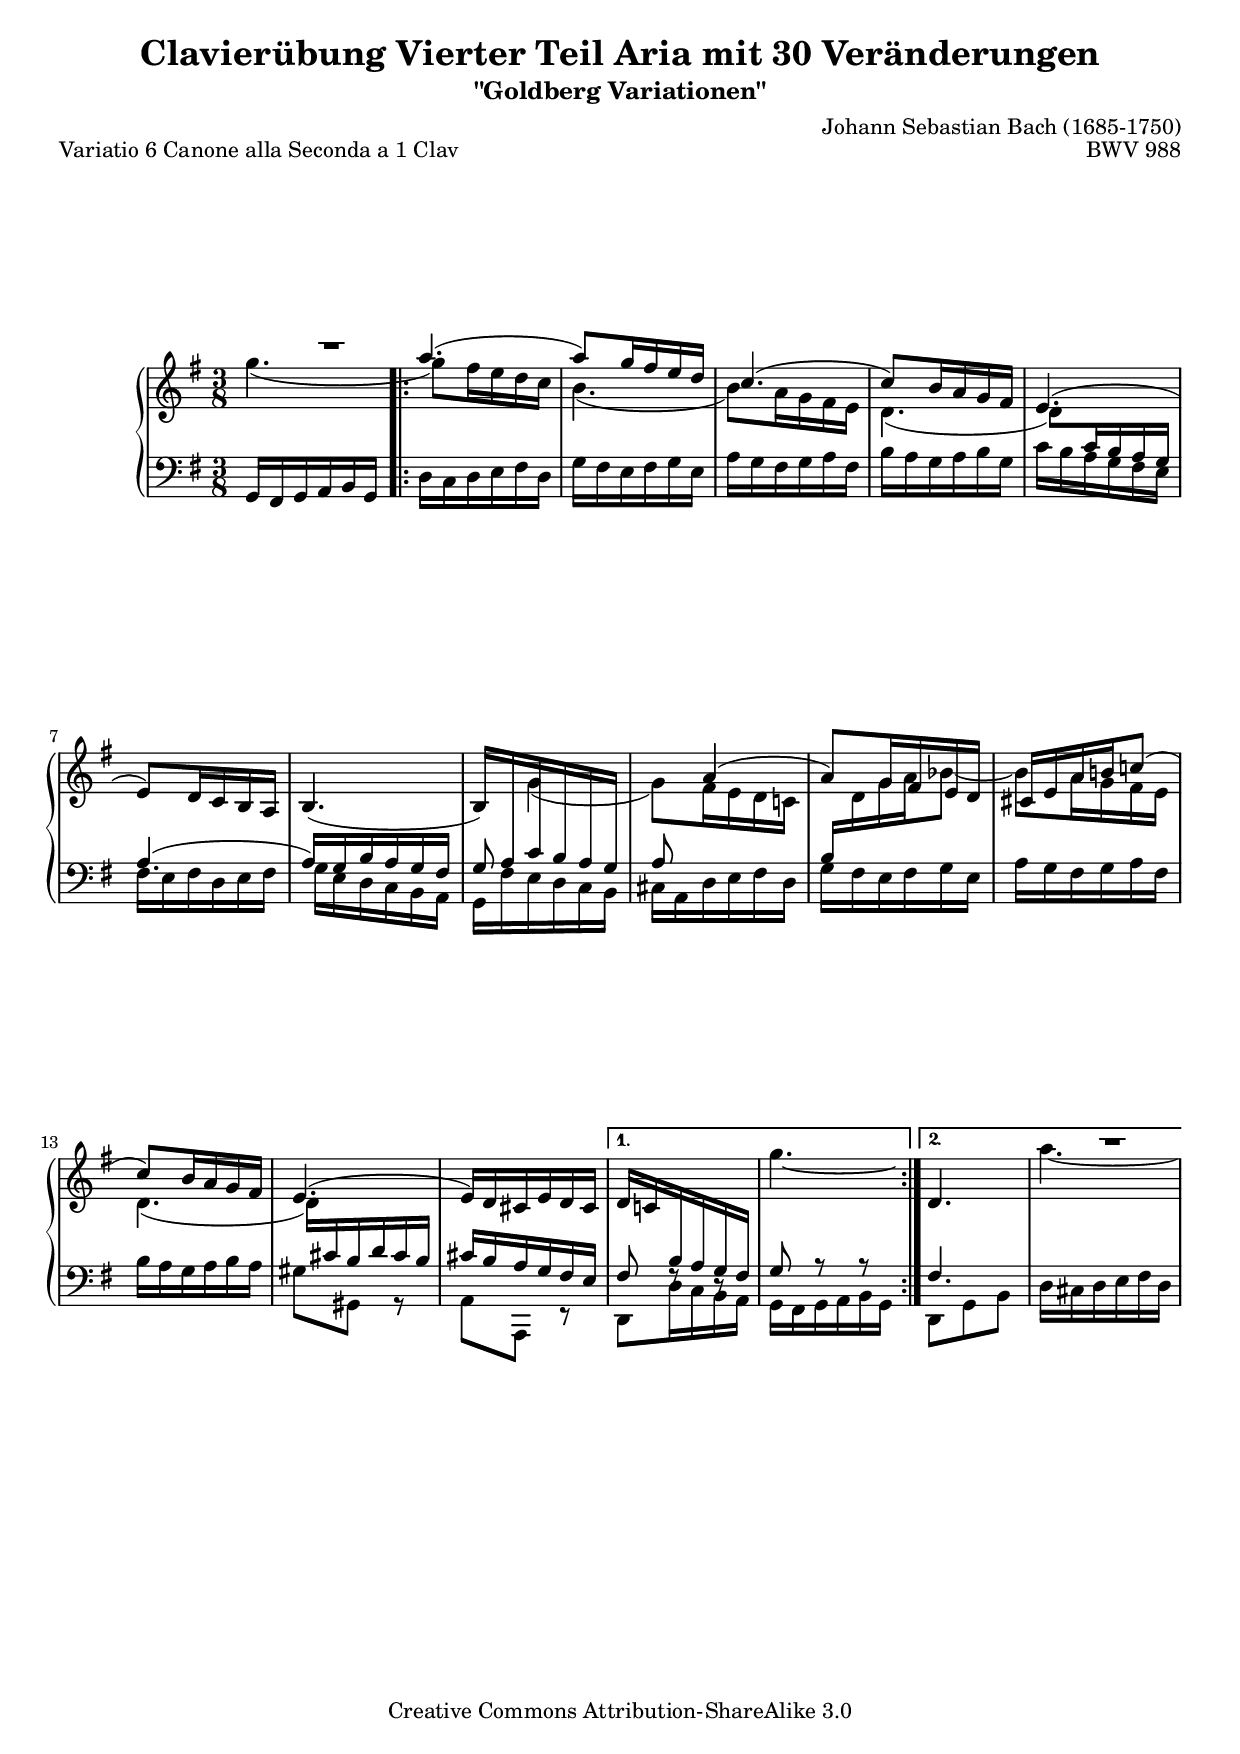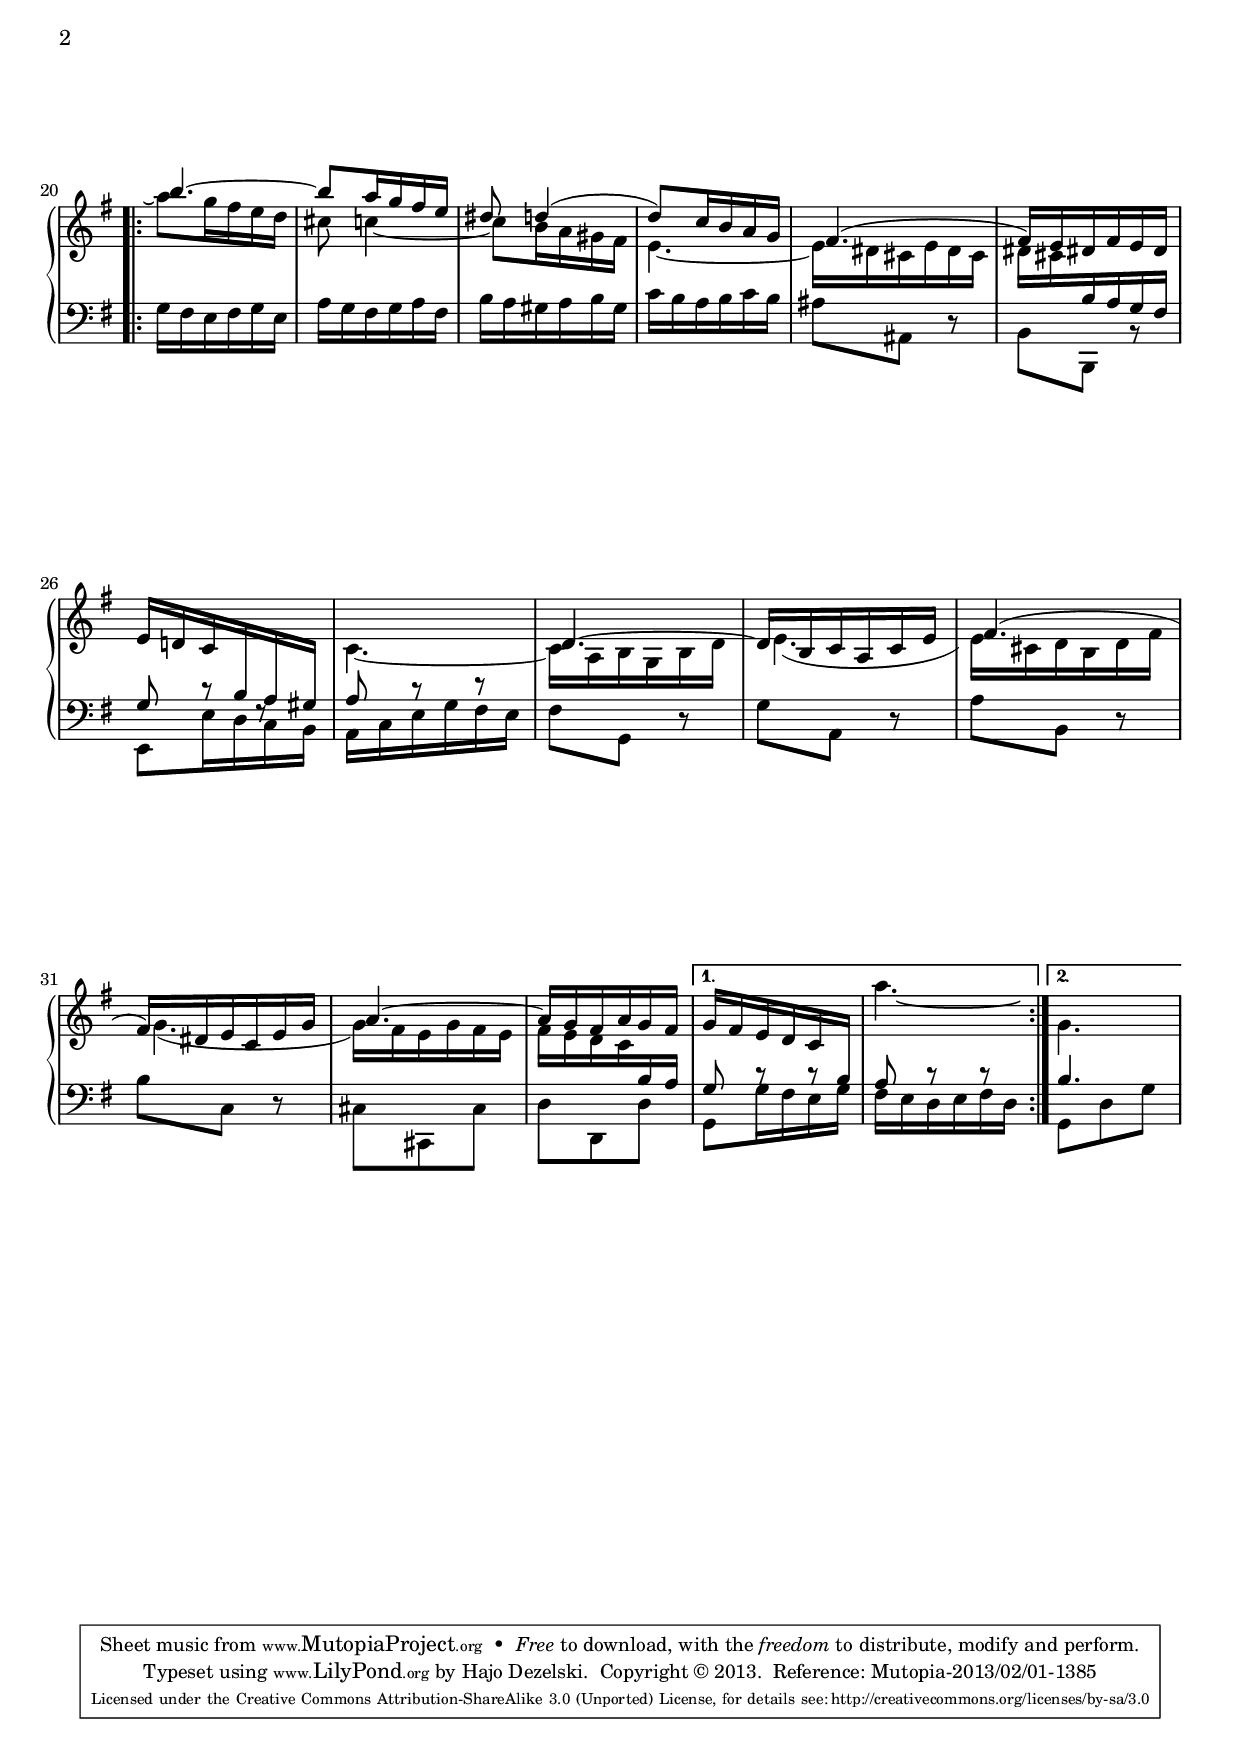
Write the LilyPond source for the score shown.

\version "2.16.1"

\paper {
	markup-system-spacing #'basic-distance = #25 %distance from header/title to 1st system
	top-system-spacing #'basic-distance = #20 %dist. from top to 1st system when no titles exist
	system-system-spacing #'basic-distance = #30  %fixed distance between systems
	ragged-bottom = ##t
	ragged-last-bottom = ##t
}

%#(set-default-paper-size "letter")

#(set-global-staff-size 19)

\header {
        title = "Clavierübung Vierter Teil Aria mit 30 Veränderungen"
        subtitle = "\"Goldberg Variationen\""
        piece = "Variatio 6 Canone alla Seconda a 1 Clav"
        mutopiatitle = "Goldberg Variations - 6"
        composer = "Johann Sebastian Bach (1685-1750)"
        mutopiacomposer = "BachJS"
        opus = "BWV 988"
        date = "1741"
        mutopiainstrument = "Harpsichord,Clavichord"
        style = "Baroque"
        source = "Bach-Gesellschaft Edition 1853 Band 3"
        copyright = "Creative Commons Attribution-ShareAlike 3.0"
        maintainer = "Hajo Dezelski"
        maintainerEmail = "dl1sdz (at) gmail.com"
	
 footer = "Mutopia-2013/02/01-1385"
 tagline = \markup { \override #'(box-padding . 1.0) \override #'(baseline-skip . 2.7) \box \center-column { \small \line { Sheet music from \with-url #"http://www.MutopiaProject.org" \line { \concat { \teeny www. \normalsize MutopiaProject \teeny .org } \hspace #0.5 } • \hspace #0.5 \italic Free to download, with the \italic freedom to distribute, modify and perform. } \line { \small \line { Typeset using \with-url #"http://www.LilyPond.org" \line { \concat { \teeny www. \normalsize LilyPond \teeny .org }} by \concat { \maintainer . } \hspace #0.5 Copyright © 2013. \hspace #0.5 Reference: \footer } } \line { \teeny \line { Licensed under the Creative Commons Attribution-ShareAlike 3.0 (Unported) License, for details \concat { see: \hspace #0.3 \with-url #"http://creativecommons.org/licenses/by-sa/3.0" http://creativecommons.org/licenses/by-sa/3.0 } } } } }
}

% Macros %%%%%%%%%%%%%%%%%%%%%%%%%%%%%%%%%%%%%%%%%%%%%%%%%%%%

staffUpper = {\change Staff = upper \stemDown}
staffLower = {\change Staff = lower \stemUp}


extendLaissezVibrer = #(define-music-function (parser location further) (number?) 
#{
   \once \override LaissezVibrerTie  #'X-extent = #'(0 . 0)
   \once \override LaissezVibrerTie  #'details #'note-head-gap = #(/ further -2)
   \once \override LaissezVibrerTie  #'extra-offset = #(cons (/ further 2) -0.8)
#})

%%%%%%%%%%%%%%%%%%%%%%%%%%%%%%%%%%%%%%%%%%%%%%%%%%%%%%%%%%

sopranoOne =   \relative a'' {
    \once \override Voice.Rest #'extra-offset = #'(7.9 . 0 ) r1*3/8 | % 1
    \repeat volta 2 { %begin repeated section
    \stemUp
        
    a4. ( | % 2
    a8 ) [ g16 fis e d ] | % 3
    c4. ( | % 4
    c8 ) [ b16 a g fis ] | % 5
    e4. ( | % 6
    e8 ) [ d16 c b a ] | % 7
    b4._( | % 8
    b16 ) [ \staffLower a c b a g ] |  % 9
    a8 \staffUpper \stemUp a'4 (  | % 10
    a8 ) [ g16 fis e d ] | % 11
    cis16 [ e a b c!8 ( ] | % 12
    c8 ) [ b16 a g fis ] | % 13
    e4. ( | % 14
    e16 ) [ d cis e d cis ] | % 15
    }  %end of repeated section
    \alternative {
	    {d16 [ c! \staffLower b a g fis ] | % 16
	    \staffUpper \extendLaissezVibrer #9 g''4._\laissezVibrer}% 17
	    { \stemNeutral d,4. \once \override Voice.Rest #'extra-offset = #'(6.6 . 0.0 ) a''1*3/8\rest}
    } %end of alternative
    \pageBreak
    \repeat volta 2 { %begin repeated section
    \stemUp b4. ~ | % 18
    b8 [ a16 g16 fis16 e16 ] | % 19
    dis8 d4 ( | % 20
    d8 ) [ c16 b16 a16 g16 ] | % 21
    fis4. ( | % 22
    fis16 ) [ e16 dis!16 fis16 e16 dis16 ] | % 23
    \break
    e16 [ d!16 c16 \staffLower b16 a16 gis16 ] | % 24
    a8 r8 r8 | % 25
    \staffUpper \stemNeutral d4. ~ | % 26
    d16 ^[ b16 c16 a16 c16 e16 ] | % 27
    \stemNeutral fis4. ( | % 28
    fis16_) [ dis16 e16 c16 e16 g16 ] | % 29
    a4. ~ | % 30
    a16 [ g16 fis16 a16 g16 fis16 ] | % 31
    } %end repeated section
    \alternative {
	  {g16^[ fis16 e16 d16 c16 \staffLower b16 ] | % 32
	   a8 c8\rest c8\rest } %33
	  { b4.}
    } %end alternative
}

sopranoTwo =   \relative a'' {
	 g4. ( | % 1
    \repeat volta 2 { %begin repeated section
   	    
    \stemDown
    g8 ) [ fis16 e16 d16 c16 ] | % 2
    b4. ( | % 3
    b8 ) [ a16 g16 fis16 e16 ] | % 4
    d4. ( | % 5
    \once \override Beam #'positions = #'(-3.8 . -3.8)
    d8 ) [ \staffLower c16 b16 a16 g16 ] | % 6
    a4.^( | % 7
    a16 ) [ g16 b16 a16 g16 fis16 ] | % 8
    g8 \staffUpper g'4 ( | % 9
    g8 ) [ fis16 e16 d16 c!16 ] | % 10
    \staffLower b16 [ \staffUpper d16 g16 a16 bes8 ~ ] | % 11
    bes8 [ a16 g16 fis16 e16 ] | % 12
    d4. ( | % 13
    d16 ) [ \staffLower cis16 b16 d16 cis16 b16 ] | % 14
    cis16 [ b16 a16 g16 fis16 e16 ] | % 15
    } %end of repeated section
    \alternative {
	    { fis8 f8\rest d8\rest | % 16
	    g8 a8\rest a8\rest}
	    { fis4. | \staffUpper a''4.~}
    }
     
    \repeat volta 2 { %begin repeated section
    a8 [ g16 fis16 e16 d16 ] | % 18
    cis8 c4 ~ | % 19
    c8 [ b16 a16 gis16 fis16 ] | % 20
    e4. ~ | % 21
    e16 [ dis16 cis16 e16 dis16 cis16 ] | % 22
    dis16 [ cis16 \staffLower b16 a16 g16 fis16 ] | % 23
    g8 \staffLower c8\rest \once \override Voice.Rest #'extra-offset = #'(-0.8 . 0.3 ) e,8\rest | % 24
    \staffUpper c'4. ~ | % 25
    c16 [ a16 b16 g16 b16 d16 ] | % 26
    \once \override Tie #'control-points = #'( ( 0.8759 . -3.6791) ( 3.3287 . -5.6062) ( 15.942 . -5.4311) ( 18.746 . -2.8907) )
    e4. ~ | % 27
    e16  [ cis16 d16 b16 d16 fis16 ] | % 28
    \break
    g4. ( | % 29
    g16 ) [ fis16 e16 g16 fis16 e16 ] | % 30
    \once \override Beam #'positions = #'(-5 . -5)
    fis16 [ e16 d16 c16 \staffLower b16 a16 ] | % 31
    } %end repeated section
    \alternative {
	    {g8 c8\rest c8\rest | % 32
	    \staffUpper \extendLaissezVibrer #11 a''4.\laissezVibrer } % 33
	    { g,4. }
    } %end alternative
}

soprano = << \sopranoOne \\ \sopranoTwo>>

%%
%% Bass Clef
%% 

bass = \relative g, {
    g16 [ fis g a b g ] | %1
    \repeat volta 2 { %begin repeated section
    d'16 [ c d e fis d ] | % 2
    g16 [ fis e fis g e ] | % 3
    a16 [ g fis g a fis ] | % 4
    b16 [ a g a b g ] | % 5
    c16 [ b a g fis e ] | % 6
    fis16 [ e fis d e fis ] | % 7
    g16_[ e d c b a ] | % 8
    g16_[ fis' e d c b ] | % 9
    cis16_[ a d e fis d ] | % 10
    g16 [ fis e fis g e ] | % 11
    a16 [ g fis g a fis ] | % 12
    b16 [ a g a b a ] | % 13
    gis8_[ gis, ] g8\rest | % 14
    a8_[ a, ] e'8\rest | % 15
    } %end of repeated section
    \alternative {
	    {d8_[ d'16 c b a ] | % 16
	    g_[ fis g a b g ] } % 17
	    { d8_[ g b ] | % 16
	    d16 cis d e fis d } %17 
    } %end of repeated alternative
  
    \repeat volta 2 { %begin repeated section
     g16 [ fis e fis g e ] | % 18
    a16 [ g fis g a fis ] | % 19
    b16 [ a gis a b gis ] | % 20
    c16 [ b a b c b ] | % 21
    ais8 [ ais,8 ] r8 | % 22
    b8_[ b,8 ] r8 | % 23
    e8_[ e'16 d c b ] |  %24
    a16 [ c e g fis e ] | % 25
    fis8_[ g,8 ] r8 | % 26
    g'8 [ a,8 ] r8 | % 27
    a'8 [ b,8 ] r8 | % 28
    b'8 [ c,8 ] r8 | % 29
    cis8_[ cis,8 cis'8 ] | % 30
    d8_[  d,8  d'8 ] | % 31
    } %end repeated section
    \alternative {
	    {g,8_[ g'16 fis e g ] | % 32
	    fis16 [ e d e fis d ]} % 33
	    { g,8_[ d' g ] }
	    }
}


%% Merge score - Piano staff in key of G Major, 12/8 time.

\score {
    \context PianoStaff <<
        \set PianoStaff.midiInstrument = "harpsichord"
        \context Staff = "upper" { \clef "treble" \key g \major \time 3/8 << \soprano >>  }
        \context Staff = "lower"  { \clef "bass" \key g \major \time 3/8 \bass }
    >>
    \layout{ }
    \midi { }

}
